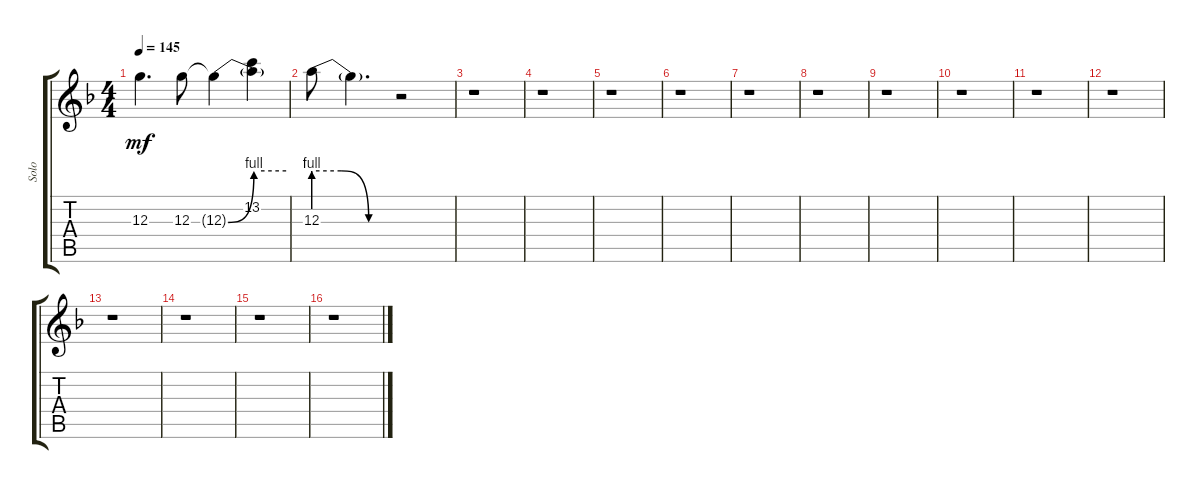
\track ("Solo" "Solo") {instrument electricguitarjazz}
\staff {score tabs}
\tuning (E4 B3 G3 D3 A2 E2) {hide}
\ts (4 4)
\tempo 145
\clef g2
\ks f
12.3{t}.4{d dy mf} 12.3.8 12.3{be (bend 0 0 60 4) t}.4 (13.2 12.3{be (hold 0 4 60 4) t}).4 |
12.3{be (custom 0 4 20 4 40 0 60 0)}.8 12.3{t}.4{d} r.2 |
r.1 |
r.1 |
r.1 |
r.1 |
r.1 |
r.1 |
r.1 |
r.1 |
r.1 |
r.1 |
r.1 |
r.1 |
r.1 |
r.1
